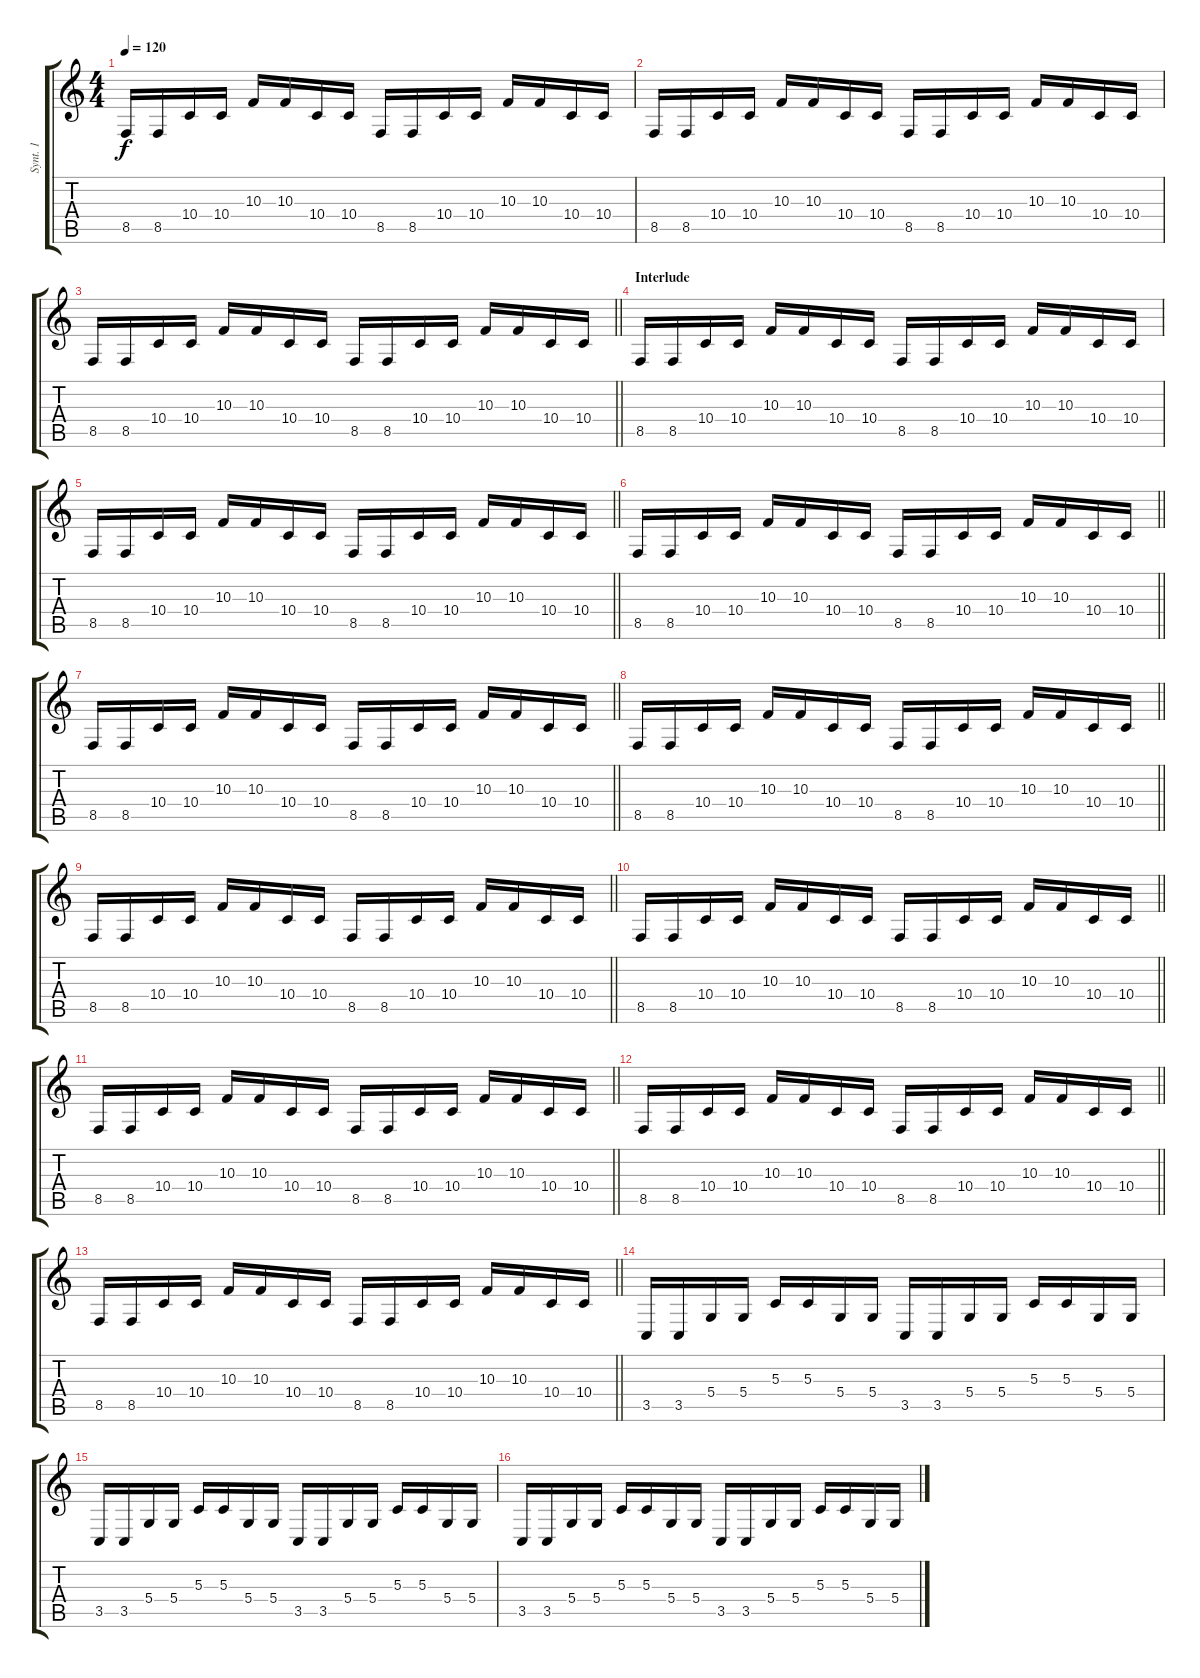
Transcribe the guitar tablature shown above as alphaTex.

\track ("Synt. 1" "Synt. 1") {instrument synthbrass2}
\staff {score tabs}
\tuning (E4 B3 G3 D3 A2 E2) {hide}
\ts (4 4)
\tempo 120
\clef g2
\ks c
8.5.16{dy f} 8.5.16 10.4.16 10.4.16 10.3.16 10.3.16 10.4.16 10.4.16 8.5.16 8.5.16 10.4.16 10.4.16 10.3.16 10.3.16 10.4.16 10.4.16 |
8.5.16 8.5.16 10.4.16 10.4.16 10.3.16 10.3.16 10.4.16 10.4.16 8.5.16 8.5.16 10.4.16 10.4.16 10.3.16 10.3.16 10.4.16 10.4.16 |
\barLineRight lightlight
8.5.16 8.5.16 10.4.16 10.4.16 10.3.16 10.3.16 10.4.16 10.4.16 8.5.16 8.5.16 10.4.16 10.4.16 10.3.16 10.3.16 10.4.16 10.4.16 |
\section ("" "Interlude")
8.5.16 8.5.16 10.4.16 10.4.16 10.3.16 10.3.16 10.4.16 10.4.16 8.5.16 8.5.16 10.4.16 10.4.16 10.3.16 10.3.16 10.4.16 10.4.16 |
\barLineRight lightlight
8.5.16 8.5.16 10.4.16 10.4.16 10.3.16 10.3.16 10.4.16 10.4.16 8.5.16 8.5.16 10.4.16 10.4.16 10.3.16 10.3.16 10.4.16 10.4.16 |
\barLineRight lightlight
8.5.16 8.5.16 10.4.16 10.4.16 10.3.16 10.3.16 10.4.16 10.4.16 8.5.16 8.5.16 10.4.16 10.4.16 10.3.16 10.3.16 10.4.16 10.4.16 |
\barLineRight lightlight
8.5.16 8.5.16 10.4.16 10.4.16 10.3.16 10.3.16 10.4.16 10.4.16 8.5.16 8.5.16 10.4.16 10.4.16 10.3.16 10.3.16 10.4.16 10.4.16 |
\barLineRight lightlight
8.5.16 8.5.16 10.4.16 10.4.16 10.3.16 10.3.16 10.4.16 10.4.16 8.5.16 8.5.16 10.4.16 10.4.16 10.3.16 10.3.16 10.4.16 10.4.16 |
\barLineRight lightlight
8.5.16 8.5.16 10.4.16 10.4.16 10.3.16 10.3.16 10.4.16 10.4.16 8.5.16 8.5.16 10.4.16 10.4.16 10.3.16 10.3.16 10.4.16 10.4.16 |
\barLineRight lightlight
8.5.16 8.5.16 10.4.16 10.4.16 10.3.16 10.3.16 10.4.16 10.4.16 8.5.16 8.5.16 10.4.16 10.4.16 10.3.16 10.3.16 10.4.16 10.4.16 |
\barLineRight lightlight
8.5.16 8.5.16 10.4.16 10.4.16 10.3.16 10.3.16 10.4.16 10.4.16 8.5.16 8.5.16 10.4.16 10.4.16 10.3.16 10.3.16 10.4.16 10.4.16 |
\barLineRight lightlight
8.5.16 8.5.16 10.4.16 10.4.16 10.3.16 10.3.16 10.4.16 10.4.16 8.5.16 8.5.16 10.4.16 10.4.16 10.3.16 10.3.16 10.4.16 10.4.16 |
\barLineRight lightlight
8.5.16 8.5.16 10.4.16 10.4.16 10.3.16 10.3.16 10.4.16 10.4.16 8.5.16 8.5.16 10.4.16 10.4.16 10.3.16 10.3.16 10.4.16 10.4.16 |
3.5.16 3.5.16 5.4.16 5.4.16 5.3.16 5.3.16 5.4.16 5.4.16 3.5.16 3.5.16 5.4.16 5.4.16 5.3.16 5.3.16 5.4.16 5.4.16 |
3.5.16 3.5.16 5.4.16 5.4.16 5.3.16 5.3.16 5.4.16 5.4.16 3.5.16 3.5.16 5.4.16 5.4.16 5.3.16 5.3.16 5.4.16 5.4.16 |
3.5.16 3.5.16 5.4.16 5.4.16 5.3.16 5.3.16 5.4.16 5.4.16 3.5.16 3.5.16 5.4.16 5.4.16 5.3.16 5.3.16 5.4.16 5.4.16
